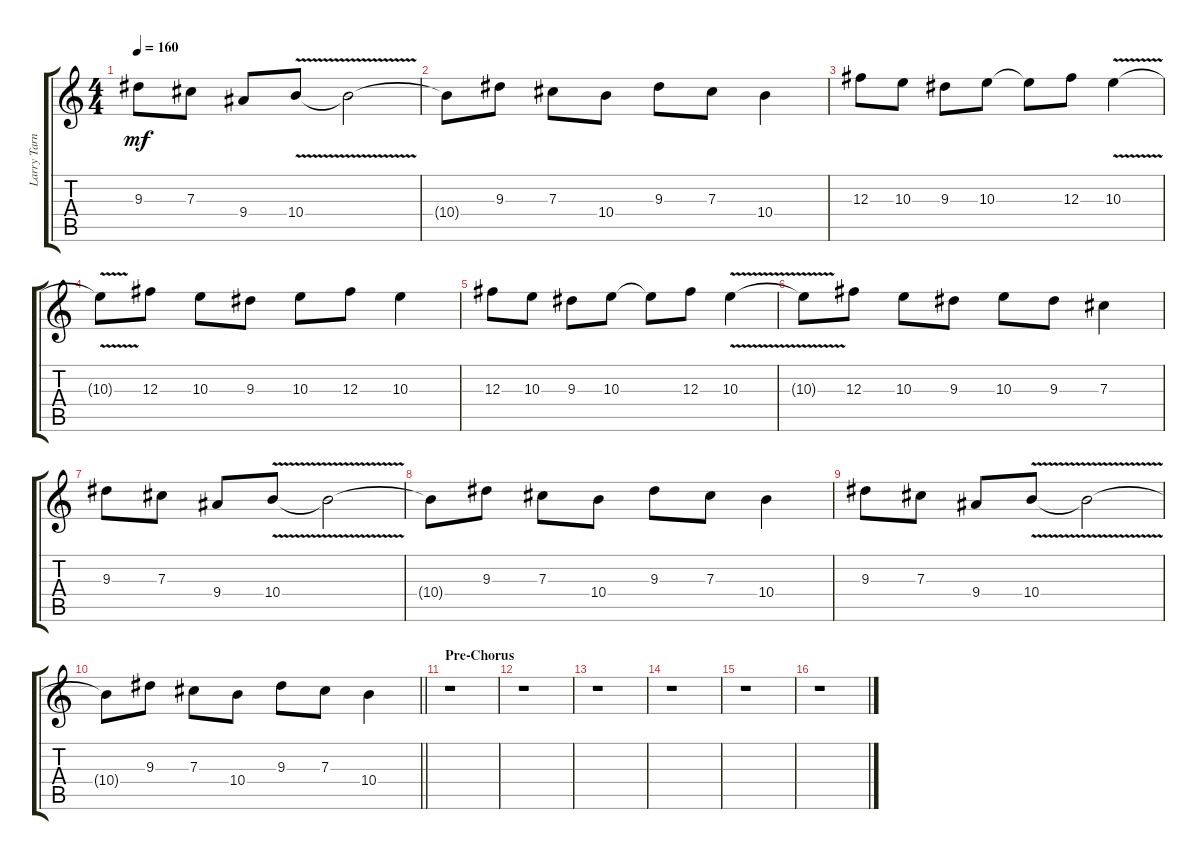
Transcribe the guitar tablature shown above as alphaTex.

\track ("Larry Tarnowski" "Larry Tarn") {instrument electricguitarclean}
\staff {score tabs}
\tuning (Eb4 Bb3 Gb3 Db3 Ab2 Eb2) {hide}
\ts (4 4)
\tempo 160
\clef g2
\ks c
9.3.8{dy mf} 7.3.8 9.4.8 10.4{v}.8 10.4{t}.2 |
10.4{t}.8 9.3.8 7.3.8 10.4.8 9.3.8 7.3.8 10.4.4 |
12.3.8 10.3.8 9.3.8 10.3.8 10.3{t}.8 12.3.8 10.3{v}.4 |
10.3{t}.8 12.3.8 10.3.8 9.3.8 10.3.8 12.3.8 10.3.4 |
12.3.8 10.3.8 9.3.8 10.3.8 10.3{t}.8 12.3.8 10.3{v}.4 |
10.3{t}.8 12.3.8 10.3.8 9.3.8 10.3.8 9.3.8 7.3.4 |
9.3.8 7.3.8 9.4.8 10.4{v}.8 10.4{t}.2 |
10.4{t}.8 9.3.8 7.3.8 10.4.8 9.3.8 7.3.8 10.4.4 |
9.3.8 7.3.8 9.4.8 10.4{v}.8 10.4{t}.2 |
\barLineRight lightlight
10.4{t}.8 9.3.8 7.3.8 10.4.8 9.3.8 7.3.8 10.4.4 |
\section ("" "Pre-Chorus")
r.1 |
r.1 |
r.1 |
r.1 |
r.1 |
r.1
